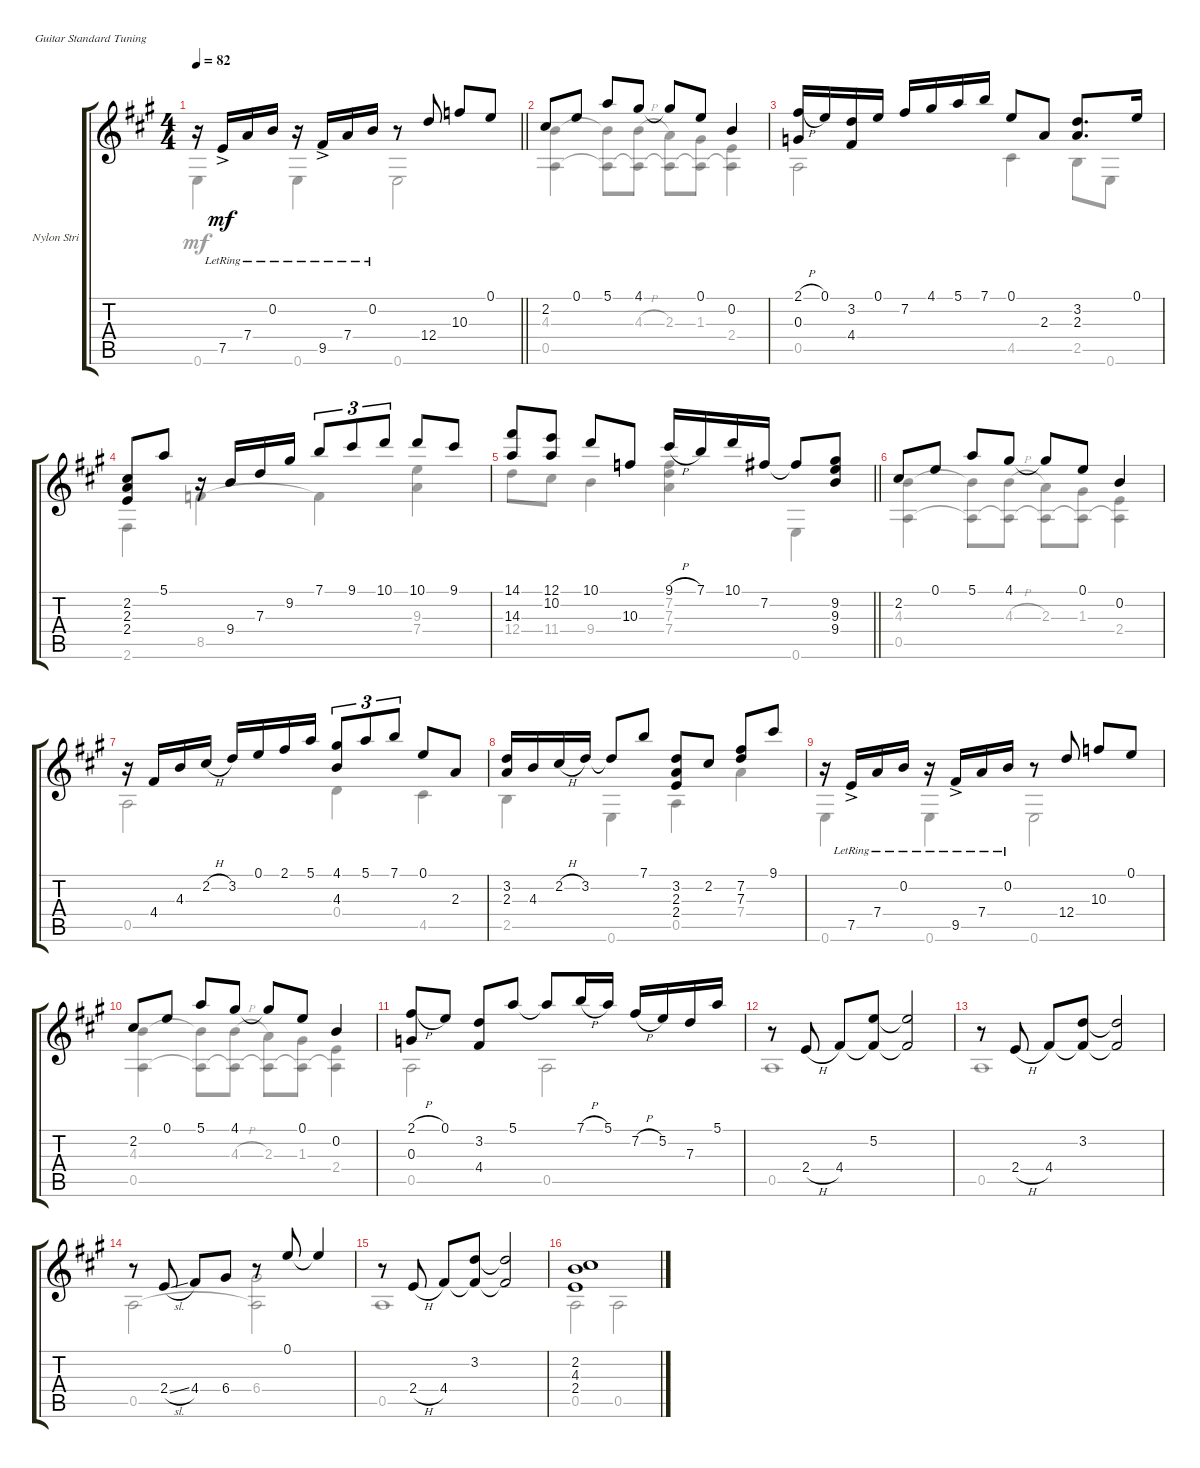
\bracketExtendMode groupsimilarinstruments
\firstSystemTrackNameOrientation horizontal
\otherSystemsTrackNameOrientation horizontal
\track ("Nylon Stringed Guitar" "Nylon Stri") {instrument acousticguitarnylon}
\staff {score tabs}
\tuning (E4 B3 G3 D3 A2 E2)
\voice
\ts (4 4)
\tempo 82
\clef g2
\barLineRight lightlight
\ks a
r.16{dy mf} 7.5{ac lr}.16 7.4{lr}.16 0.2{lr}.16 r.16 9.5{ac lr}.16 7.4{lr}.16 0.2{lr}.16 r.8 12.4.8 10.3.8 0.1.8 |
2.2.8 0.1.8 5.1.8 4.1.8 4.1{t}.8 0.1.8 0.2.4 |
(2.1{h} 0.3).16 0.1.16 (3.2 4.4).16 0.1.16 7.2.16 4.1.16 5.1.16 7.1.16 0.1.8 2.3.8 (3.2 2.3).8{d} 0.1.16 |
(2.2 2.3 2.4).8 5.1.8 r.16 9.4.16 7.3.16 9.2.16 7.1.8{tu (3 2)} 9.1.8{tu (3 2)} 10.1.8{tu (3 2)} 10.1.8 9.1.8 |
\barLineRight lightlight
(14.1 14.3).8 (12.1 10.2).8 10.1.8 10.3.8 9.1{h}.16 7.1.16 10.1.16 7.2.16 7.2{t}.8 (9.2 9.3 9.4).8 |
2.2.8 0.1.8 5.1.8 4.1.8 4.1{t}.8 0.1.8 0.2.4 |
r.16 4.4.16 4.3.16 2.2{h}.16 3.2.16 0.1.16 2.1.16 5.1.16 (4.1 4.3).8{tu (3 2)} 5.1.8{tu (3 2)} 7.1.8{tu (3 2)} 0.1.8 2.3.8 |
(3.2 2.3).16 4.3.16 2.2{h}.16 3.2.16 3.2{t}.8 7.1.8 (3.2 2.3 2.4).8 2.2.8 (7.2 7.3).8 9.1.8 |
r.16 7.5{ac lr}.16 7.4{lr}.16 0.2{lr}.16 r.16 9.5{ac lr}.16 7.4{lr}.16 0.2{lr}.16 r.8 12.4.8 10.3.8 0.1.8 |
2.2.8 0.1.8 5.1.8 4.1.8 4.1{t}.8 0.1.8 0.2.4 |
(2.1{h} 0.3).8 0.1.8 (3.2 4.4).8 5.1.8 5.1{t}.8 7.1{h}.16 5.1.16 7.2{h}.16 5.2.16 7.3.16 5.1.16 |
r.8 2.4{h}.8 4.4.8 (5.2 4.4{t}).8 (5.2{t} 4.4{t}).2 |
r.8 2.4{h}.8 4.4.8 (3.2 4.4{t}).8 (3.2{t} 4.4{t}).2 |
r.8 2.4{sl}.8 4.4.8 6.4.8 r.8 0.1.8 0.1{t}.4 |
r.8 2.4{h}.8 4.4.8 (3.2 4.4{t}).8 (3.2{t} 4.4{t}).2 |
(2.2 4.3 2.4).1
\voice
\clef g2
\ottava regular
\simile none
\barLineRight lightlight
\ks a
0.6.4{dy mf} 0.6.4 0.6.2 |
(4.3 0.5).4 (4.3{t} 0.5{t}).8 (4.3{h} 0.5{t}).8 (2.3 0.5{t}).8 (1.3 0.5{t}).8 (2.4 0.5{t}).4 |
0.5.2 4.5.4 2.5.8 0.6.8 |
2.6.4 8.5.4 8.5{t}.4 (9.3 7.4).4 |
\barLineRight lightlight
12.4.8 11.4.8 9.4.4 (7.2 7.3 7.4).4 0.6.4 |
(4.3 0.5).4 (4.3{t} 0.5{t}).8 (4.3{h} 0.5{t}).8 (2.3 0.5{t}).8 (1.3 0.5{t}).8 (2.4 0.5{t}).4 |
0.5.2 0.4.4 4.5.4 |
2.5.4 0.6.4 0.5.4 7.4.4 |
0.6.4 0.6.4 0.6.2 |
(4.3 0.5).4 (4.3{t} 0.5{t}).8 (4.3{h} 0.5{t}).8 (2.3 0.5{t}).8 (1.3 0.5{t}).8 (2.4 0.5{t}).4 |
0.5.2 0.5.2 |
0.5.1 |
0.5.1 |
0.5.2 (6.4 0.5{t}).2 |
0.5.1 |
0.5.2 0.5.2
